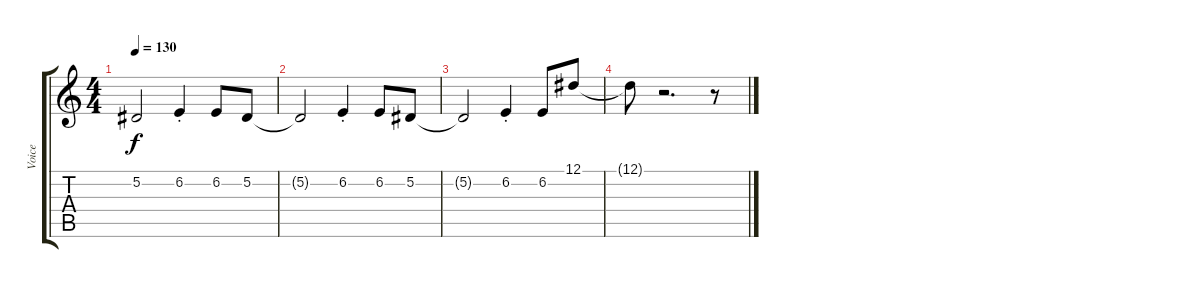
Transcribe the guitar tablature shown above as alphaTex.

\track ("Voice" "Voice") {instrument lead6voice}
\staff {score tabs}
\tuning (Eb4 Bb3 Gb3 Db3 Ab2 Eb2) {hide}
\ts (4 4)
\tempo 130
\clef g2
\ks c
5.2{t}.2{dy f} 6.2{st}.4 6.2.8 5.2.8 |
5.2{t}.2 6.2{st}.4 6.2.8 5.2.8 |
5.2{t}.2 6.2{st}.4 6.2.8 12.1.8 |
12.1{t}.8 r.2{d} r.8
